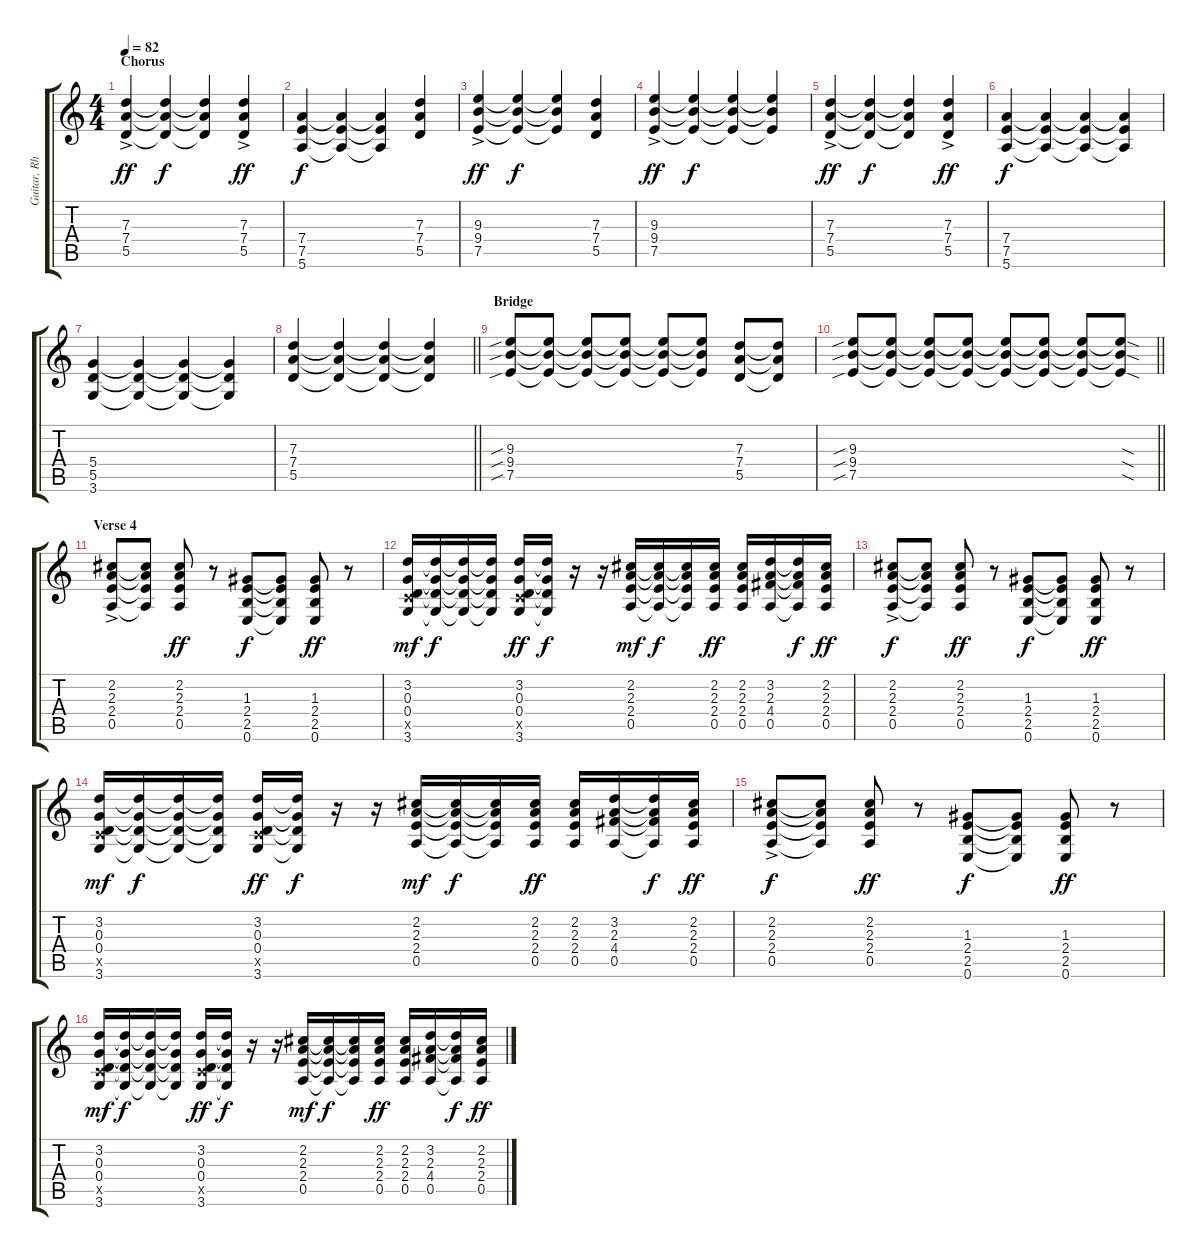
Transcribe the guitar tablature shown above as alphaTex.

\track ("Guitar, Rhythm" "Guitar, Rh") {instrument electricguitarclean}
\staff {score tabs}
\tuning (E4 B3 G3 D3 A2 E2) {hide}
\ts (4 4)
\section ("" "Chorus")
\tempo 82
\clef g2
\ks c
(7.3{ac} 7.4{ac} 5.5{ac}).4{dy ff} (7.3{t} 7.4{t} 5.5{t}).4{dy f} (7.3{t} 7.4{t} 5.5{t}).4 (7.3{ac} 7.4{ac} 5.5{ac}).4{dy ff} |
(7.4 7.5 5.6).4{dy f} (7.4{t} 7.5{t} 5.6{t}).4 (7.4{t} 7.5{t} 5.6{t}).4 (7.3 7.4 5.5).4 |
(9.3{ac} 9.4{ac} 7.5{ac}).4{dy ff} (9.3{t} 9.4{t} 7.5{t}).4{dy f} (9.3{t} 9.4{t} 7.5{t}).4 (7.3 7.4 5.5).4 |
(9.3{ac} 9.4{ac} 7.5{ac}).4{dy ff} (9.3{t} 9.4{t} 7.5{t}).4{dy f} (9.3{t} 9.4{t} 7.5{t}).4 (9.3{t} 9.4{t} 7.5{t}).4 |
(7.3{ac} 7.4{ac} 5.5{ac}).4{dy ff} (7.3{t} 7.4{t} 5.5{t}).4{dy f} (7.3{t} 7.4{t} 5.5{t}).4 (7.3{ac} 7.4{ac} 5.5{ac}).4{dy ff} |
(7.4 7.5 5.6).4{dy f} (7.4{t} 7.5{t} 5.6{t}).4 (7.4{t} 7.5{t} 5.6{t}).4 (7.4{t} 7.5{t} 5.6{t}).4 |
(5.4 5.5 3.6).4 (5.4{t} 5.5{t} 3.6{t}).4 (5.4{t} 5.5{t} 3.6{t}).4 (5.4{t} 5.5{t} 3.6{t}).4 |
\barLineRight lightlight
(7.3 7.4 5.5).4 (7.3{t} 7.4{t} 5.5{t}).4 (7.3{t} 7.4{t} 5.5{t}).4 (7.3{t} 7.4{t} 5.5{t}).4 |
\section ("" "Bridge")
(9.3{sib} 9.4{sib} 7.5{sib}).8 (9.3{t} 9.4{t} 7.5{t}).8 (9.3{t} 9.4{t} 7.5{t}).8 (9.3{t} 9.4{t} 7.5{t}).8 (9.3{t} 9.4{t} 7.5{t}).8 (9.3{t} 9.4{t} 7.5{t}).8 (7.3 7.4 5.5).8 (7.3{t} 7.4{t} 5.5{t}).8 |
\barLineRight lightlight
(9.3{sib} 9.4{sib} 7.5{sib}).8 (9.3{t} 9.4{t} 7.5{t}).8 (9.3{t} 9.4{t} 7.5{t}).8 (9.3{t} 9.4{t} 7.5{t}).8 (9.3{t} 9.4{t} 7.5{t}).8 (9.3{t} 9.4{t} 7.5{t}).8 (9.3{t} 9.4{t} 7.5{t}).8 (9.3{sod t} 9.4{sod t} 7.5{sod t}).8 |
\section ("" "Verse 4")
(2.2{ac} 2.3{ac} 2.4{ac} 0.5{ac}).8{instrument electricguitarclean} (2.2{t} 2.3{t} 2.4{t} 0.5{t}).8 (2.2 2.3 2.4 0.5).8{dy ff} r.8 (1.3 2.4 2.5 0.6).8{dy f} (1.3{t} 2.4{t} 2.5{t} 0.6{t}).8 (1.3 2.4 2.5 0.6).8{dy ff} r.8 |
(3.2 0.3 0.4 3.5{x} 3.6).16{dy mf} (3.2{t} 0.3{t} 0.4{t} 3.6{t}).16{dy f} (3.2{t} 0.3{t} 0.4{t} 3.6{t}).16 (3.2{t} 0.3{t} 0.4{t} 3.6{t}).16 (3.2 0.3 0.4 3.5{x} 3.6).16{dy ff} (3.2{t} 0.3{t} 0.4{t} 3.6{t}).16{dy f} r.16 r.16 (2.2 2.3 2.4 0.5).16{dy mf} (2.2{t} 2.3{t} 2.4{t} 0.5{t}).16{dy f} (2.2{t} 2.3{t} 2.4{t} 0.5{t}).16 (2.2 2.3 2.4 0.5).16{dy ff} (2.2 2.3 2.4 0.5).16 (3.2 2.3 4.4 0.5).16 (3.2{t} 2.3{t} 4.4{t} 0.5{t}).16{dy f} (2.2 2.3 2.4 0.5).16{dy ff} |
(2.2{ac} 2.3{ac} 2.4{ac} 0.5{ac}).8{dy f} (2.2{t} 2.3{t} 2.4{t} 0.5{t}).8 (2.2 2.3 2.4 0.5).8{dy ff} r.8 (1.3 2.4 2.5 0.6).8{dy f} (1.3{t} 2.4{t} 2.5{t} 0.6{t}).8 (1.3 2.4 2.5 0.6).8{dy ff} r.8 |
(3.2 0.3 0.4 3.5{x} 3.6).16{dy mf} (3.2{t} 0.3{t} 0.4{t} 3.6{t}).16{dy f} (3.2{t} 0.3{t} 0.4{t} 3.6{t}).16 (3.2{t} 0.3{t} 0.4{t} 3.6{t}).16 (3.2 0.3 0.4 3.5{x} 3.6).16{dy ff} (3.2{t} 0.3{t} 0.4{t} 3.6{t}).16{dy f} r.16 r.16 (2.2 2.3 2.4 0.5).16{dy mf} (2.2{t} 2.3{t} 2.4{t} 0.5{t}).16{dy f} (2.2{t} 2.3{t} 2.4{t} 0.5{t}).16 (2.2 2.3 2.4 0.5).16{dy ff} (2.2 2.3 2.4 0.5).16 (3.2 2.3 4.4 0.5).16 (3.2{t} 2.3{t} 4.4{t} 0.5{t}).16{dy f} (2.2 2.3 2.4 0.5).16{dy ff} |
(2.2{ac} 2.3{ac} 2.4{ac} 0.5{ac}).8{dy f} (2.2{t} 2.3{t} 2.4{t} 0.5{t}).8 (2.2 2.3 2.4 0.5).8{dy ff} r.8 (1.3 2.4 2.5 0.6).8{dy f} (1.3{t} 2.4{t} 2.5{t} 0.6{t}).8 (1.3 2.4 2.5 0.6).8{dy ff} r.8 |
(3.2 0.3 0.4 3.5{x} 3.6).16{dy mf} (3.2{t} 0.3{t} 0.4{t} 3.6{t}).16{dy f} (3.2{t} 0.3{t} 0.4{t} 3.6{t}).16 (3.2{t} 0.3{t} 0.4{t} 3.6{t}).16 (3.2 0.3 0.4 3.5{x} 3.6).16{dy ff} (3.2{t} 0.3{t} 0.4{t} 3.6{t}).16{dy f} r.16 r.16 (2.2 2.3 2.4 0.5).16{dy mf} (2.2{t} 2.3{t} 2.4{t} 0.5{t}).16{dy f} (2.2{t} 2.3{t} 2.4{t} 0.5{t}).16 (2.2 2.3 2.4 0.5).16{dy ff} (2.2 2.3 2.4 0.5).16 (3.2 2.3 4.4 0.5).16 (3.2{t} 2.3{t} 4.4{t} 0.5{t}).16{dy f} (2.2 2.3 2.4 0.5).16{dy ff}
